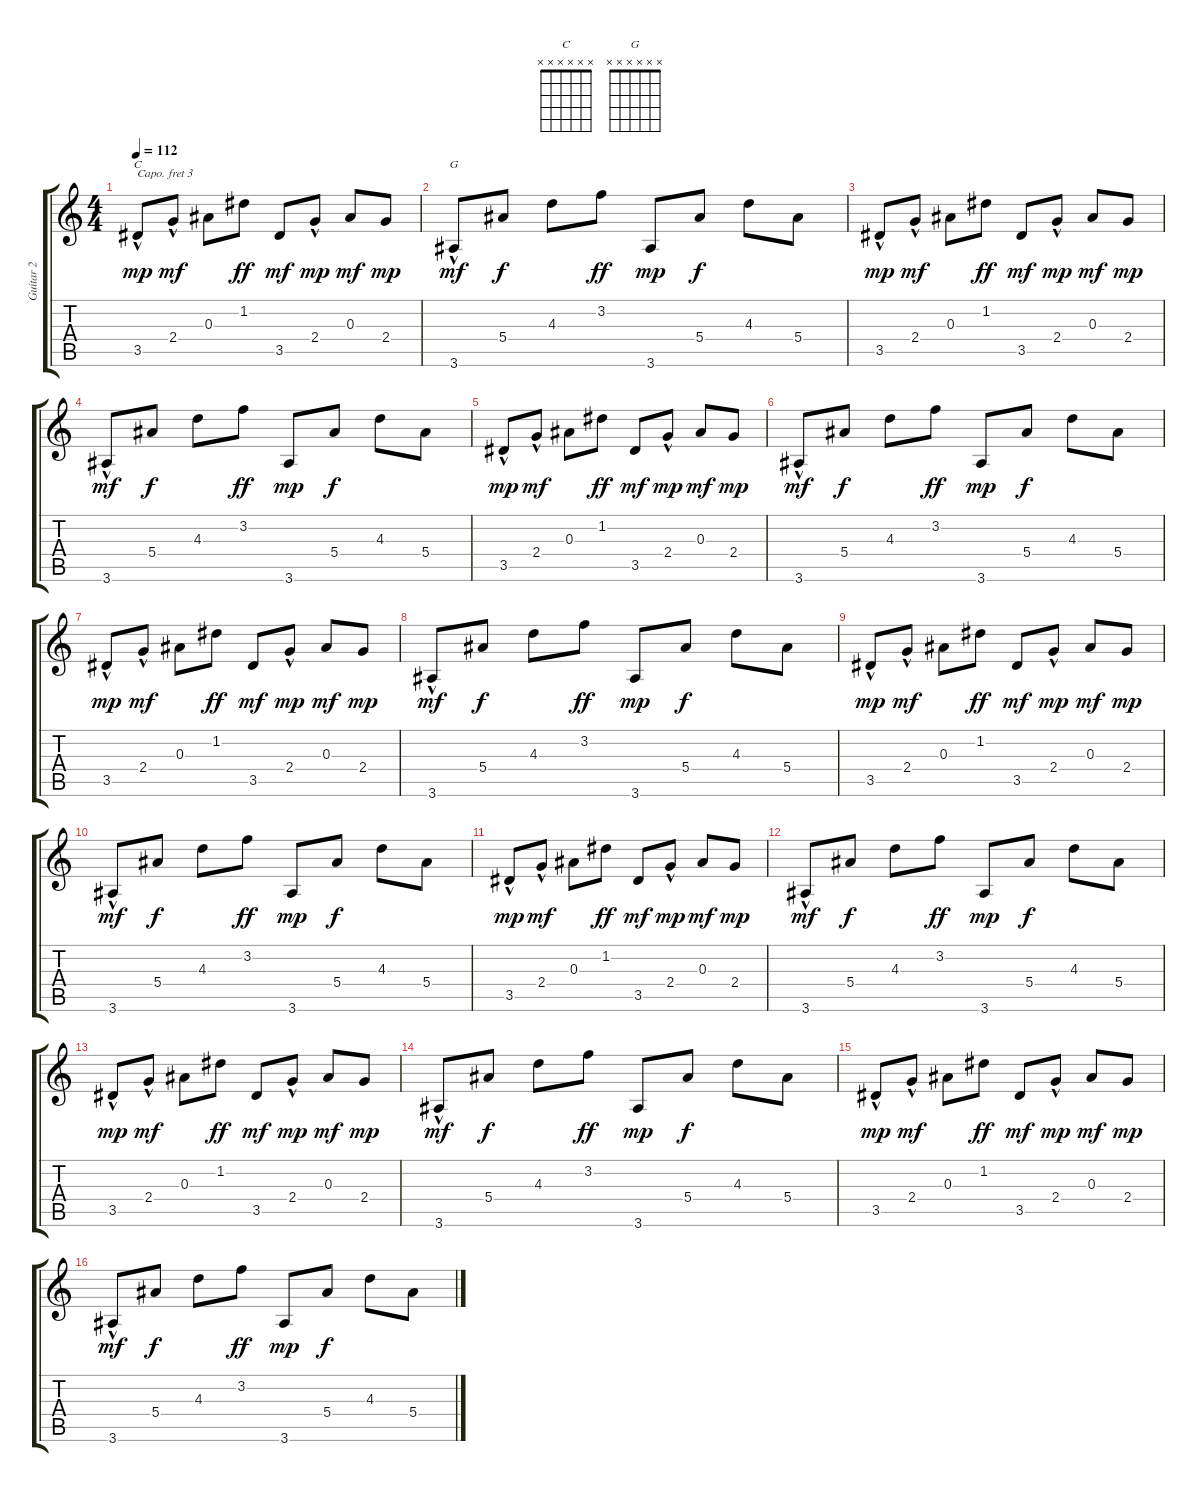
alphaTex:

\track ("Guitar 2" "Guitar 2") {instrument electricguitarjazz}
\staff {score tabs}
\capo 3
\tuning (E4 B3 G3 D3 A2 E2) {hide}
\chord ("C" x x x x x x) {firstfret 0}
\chord ("G" x x x x x x) {firstfret 0}
\ts (4 4)
\tempo 112
\clef g2
\ks c
3.5{hac}.8{ch "C" dy mp} 2.4{hac}.8{dy mf} 0.3.8 1.2.8{dy ff} 3.5.8{dy mf} 2.4{hac}.8{dy mp} 0.3.8{dy mf} 2.4.8{dy mp} |
3.6{hac}.8{ch "G" dy mf} 5.4.8{dy f} 4.3.8 3.2.8{dy ff} 3.6.8{dy mp} 5.4.8{dy f} 4.3.8 5.4.8 |
3.5{hac}.8{dy mp} 2.4{hac}.8{dy mf} 0.3.8 1.2.8{dy ff} 3.5.8{dy mf} 2.4{hac}.8{dy mp} 0.3.8{dy mf} 2.4.8{dy mp} |
3.6{hac}.8{dy mf} 5.4.8{dy f} 4.3.8 3.2.8{dy ff} 3.6.8{dy mp} 5.4.8{dy f} 4.3.8 5.4.8 |
3.5{hac}.8{dy mp} 2.4{hac}.8{dy mf} 0.3.8 1.2.8{dy ff} 3.5.8{dy mf} 2.4{hac}.8{dy mp} 0.3.8{dy mf} 2.4.8{dy mp} |
3.6{hac}.8{dy mf} 5.4.8{dy f} 4.3.8 3.2.8{dy ff} 3.6.8{dy mp} 5.4.8{dy f} 4.3.8 5.4.8 |
3.5{hac}.8{dy mp} 2.4{hac}.8{dy mf} 0.3.8 1.2.8{dy ff} 3.5.8{dy mf} 2.4{hac}.8{dy mp} 0.3.8{dy mf} 2.4.8{dy mp} |
3.6{hac}.8{dy mf} 5.4.8{dy f} 4.3.8 3.2.8{dy ff} 3.6.8{dy mp} 5.4.8{dy f} 4.3.8 5.4.8 |
3.5{hac}.8{dy mp} 2.4{hac}.8{dy mf} 0.3.8 1.2.8{dy ff} 3.5.8{dy mf} 2.4{hac}.8{dy mp} 0.3.8{dy mf} 2.4.8{dy mp} |
3.6{hac}.8{dy mf} 5.4.8{dy f} 4.3.8 3.2.8{dy ff} 3.6.8{dy mp} 5.4.8{dy f} 4.3.8 5.4.8 |
3.5{hac}.8{dy mp} 2.4{hac}.8{dy mf} 0.3.8 1.2.8{dy ff} 3.5.8{dy mf} 2.4{hac}.8{dy mp} 0.3.8{dy mf} 2.4.8{dy mp} |
3.6{hac}.8{dy mf} 5.4.8{dy f} 4.3.8 3.2.8{dy ff} 3.6.8{dy mp} 5.4.8{dy f} 4.3.8 5.4.8 |
3.5{hac}.8{dy mp} 2.4{hac}.8{dy mf} 0.3.8 1.2.8{dy ff} 3.5.8{dy mf} 2.4{hac}.8{dy mp} 0.3.8{dy mf} 2.4.8{dy mp} |
3.6{hac}.8{dy mf} 5.4.8{dy f} 4.3.8 3.2.8{dy ff} 3.6.8{dy mp} 5.4.8{dy f} 4.3.8 5.4.8 |
3.5{hac}.8{dy mp} 2.4{hac}.8{dy mf} 0.3.8 1.2.8{dy ff} 3.5.8{dy mf} 2.4{hac}.8{dy mp} 0.3.8{dy mf} 2.4.8{dy mp} |
3.6{hac}.8{dy mf} 5.4.8{dy f} 4.3.8 3.2.8{dy ff} 3.6.8{dy mp} 5.4.8{dy f} 4.3.8 5.4.8
